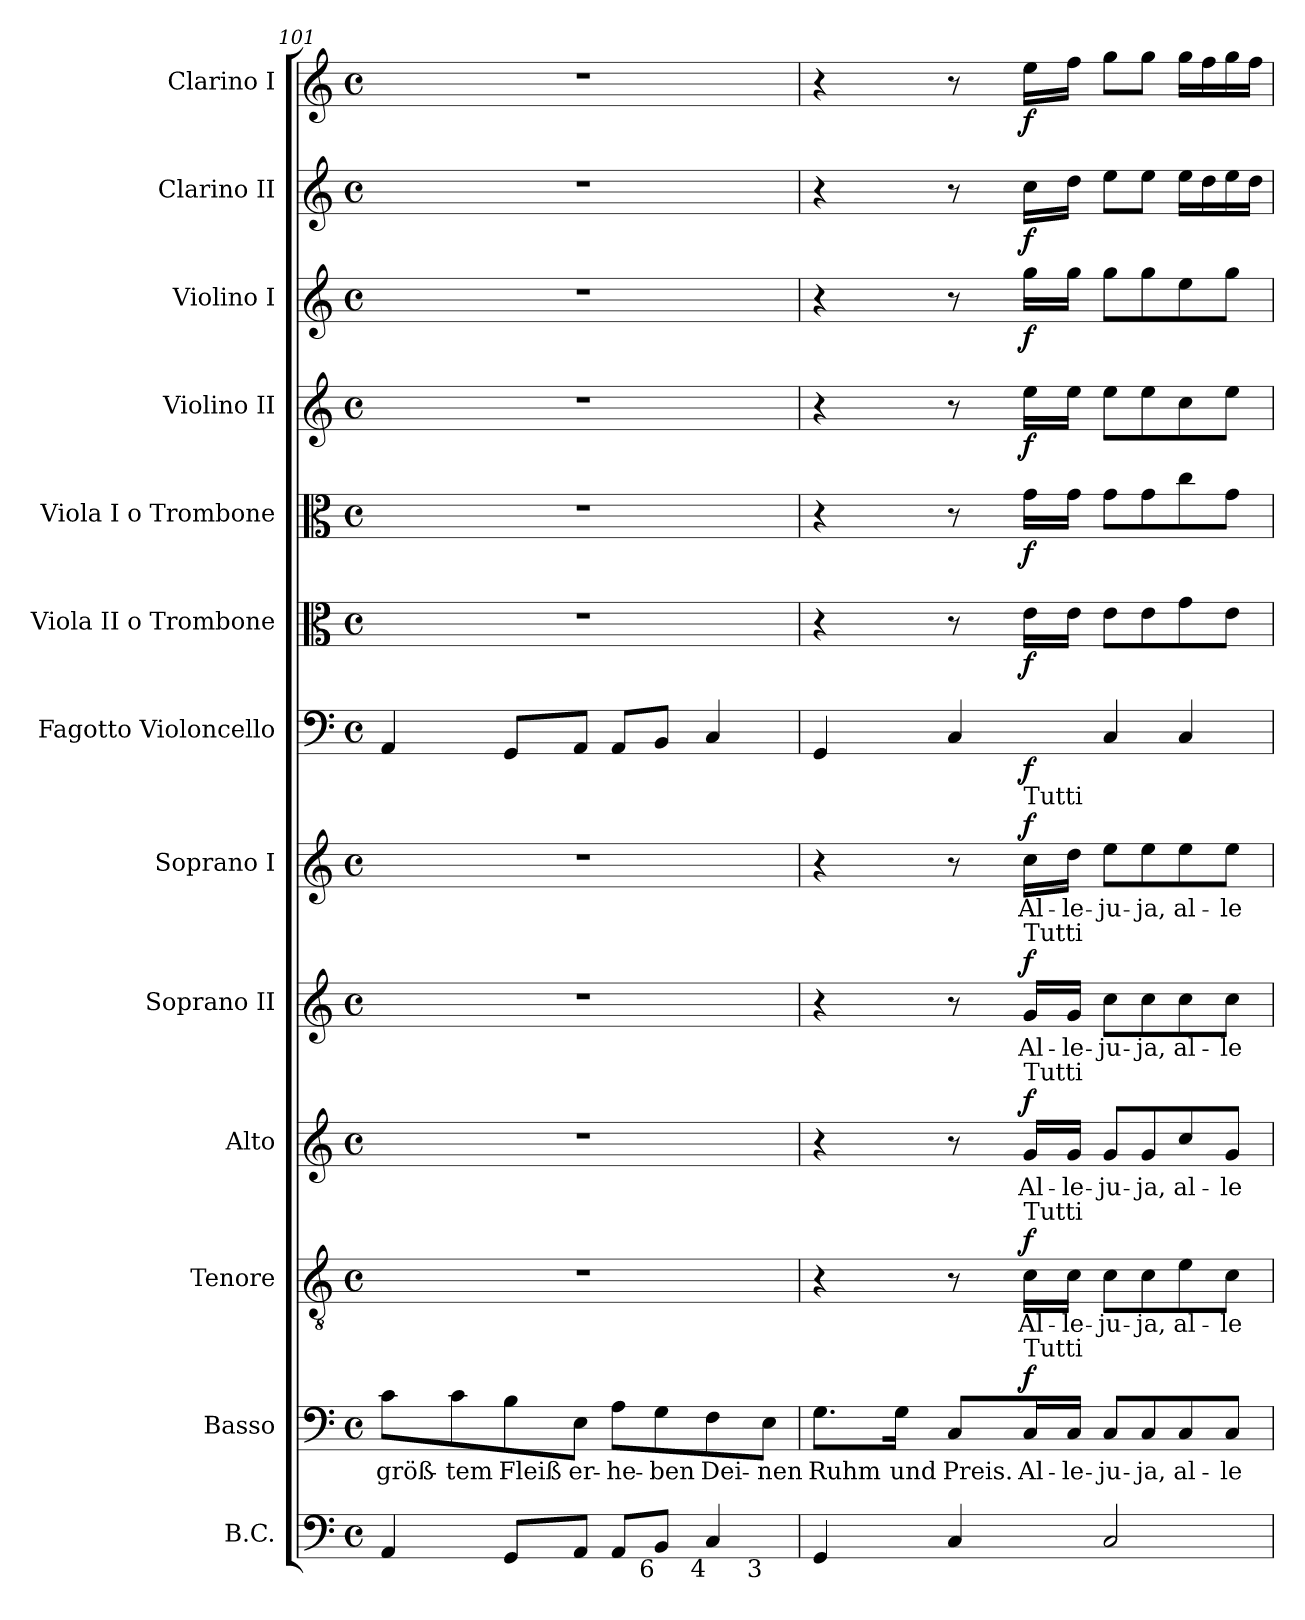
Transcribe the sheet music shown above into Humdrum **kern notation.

**kern	**kern	**text	**dynam	**kern	**text	**dynam	**kern	**text	**dynam	**kern	**text	**dynam	**kern	**text	**dynam	**kern	**dynam	**kern	**dynam	**kern	**dynam	**kern	**dynam	**kern	**dynam	**kern	**dynam	**kern	**dynam
*part13	*part12	*part12	*part12	*part11	*part11	*part11	*part10	*part10	*part10	*part9	*part9	*part9	*part8	*part8	*part8	*part7	*part7	*part6	*part6	*part5	*part5	*part4	*part4	*part3	*part3	*part2	*part2	*part1	*part1
*staff13	*staff12	*staff12	*staff12	*staff11	*staff11	*staff11	*staff10	*staff10	*staff10	*staff9	*staff9	*staff9	*staff8	*staff8	*staff8	*staff7	*staff7	*staff6	*staff6	*staff5	*staff5	*staff4	*staff4	*staff3	*staff3	*staff2	*staff2	*staff1	*staff1
*I"B.C.	*I"Basso	*	*	*I"Tenore	*	*	*I"Alto	*	*	*I"Soprano II	*	*	*I"Soprano I	*	*	*I"Fagotto Violoncello	*	*I"Viola II o Trombone	*	*I"Viola I o Trombone	*	*I"Violino II	*	*I"Violino I	*	*I"Clarino II	*	*I"Clarino I	*
*	*I'B.	*	*	*I'T.	*	*	*	*	*	*I'S.	*	*	*I'S.	*	*	*I'Fg.	*	*I'Vla.	*	*I'Vla.	*	*I'Vln. II	*	*I'Vln. I	*	*	*	*	*
*clefF4	*clefF4	*	*	*clefGv2	*	*	*clefG2	*	*	*clefG2	*	*	*clefG2	*	*	*clefF4	*	*clefC3	*	*clefC3	*	*clefG2	*	*clefG2	*	*clefG2	*	*clefG2	*
*	*	*	*	*ITrd7c12	*	*	*	*	*	*	*	*	*	*	*	*	*	*	*	*	*	*	*	*	*	*	*	*	*
*k[]	*k[]	*	*	*k[]	*	*	*k[]	*	*	*k[]	*	*	*k[]	*	*	*k[]	*	*k[]	*	*k[]	*	*k[]	*	*k[]	*	*k[]	*	*k[]	*
*C:	*C:	*	*	*C:	*	*	*C:	*	*	*C:	*	*	*C:	*	*	*C:	*	*C:	*	*C:	*	*C:	*	*C:	*	*C:	*	*C:	*
*M4/4	*M4/4	*	*	*M4/4	*	*	*M4/4	*	*	*M4/4	*	*	*M4/4	*	*	*M4/4	*	*M4/4	*	*M4/4	*	*M4/4	*	*M4/4	*	*M4/4	*	*M4/4	*
*met(c)	*met(c)	*	*	*met(c)	*	*	*met(c)	*	*	*met(c)	*	*	*met(c)	*	*	*met(c)	*	*met(c)	*	*met(c)	*	*met(c)	*	*met(c)	*	*met(c)	*	*met(c)	*
=101	=101	=101	=101	=101	=101	=101	=101	=101	=101	=101	=101	=101	=101	=101	=101	=101	=101	=101	=101	=101	=101	=101	=101	=101	=101	=101	=101	=101	=101
!	!	!LO:LY:b:color=#000000	!	!	!	!	!	!	!	!	!	!	!	!	!	!	!	!	!	!	!	!	!	!	!	!	!	!	!
*^	*	*	*	*	*	*	*	*	*	*	*	*	*	*	*	*	*	*	*	*	*	*	*	*	*	*	*	*	*
4AAi/	2..ryy	8ci\L	größ-	.	1r	.	.	1r	.	.	1r	.	.	1r	.	.	4AAi/	.	1r	.	1r	.	1r	.	1r	.	1r	.	1r	.
!	!	!	!LO:LY:b:color=#000000	!	!	!	!	!	!	!	!	!	!	!	!	!	!	!	!	!	!	!	!	!	!	!	!	!	!	!
.	.	8ci\	-tem	.	.	.	.	.	.	.	.	.	.	.	.	.	.	.	.	.	.	.	.	.	.	.	.	.	.	.
!	!	!	!LO:LY:b:color=#000000	!	!	!	!	!	!	!	!	!	!	!	!	!	!	!	!	!	!	!	!	!	!	!	!	!	!	!
8GGi/L	.	8Bi\	Fleiß	.	.	.	.	.	.	.	.	.	.	.	.	.	8GGi/L	.	.	.	.	.	.	.	.	.	.	.	.	.
!	!	!	!LO:LY:b:color=#000000	!	!	!	!	!	!	!	!	!	!	!	!	!	!	!	!	!	!	!	!	!	!	!	!	!	!	!
8AAi/J	.	8Ei\J	er-	.	.	.	.	.	.	.	.	.	.	.	.	.	8AAi/J	.	.	.	.	.	.	.	.	.	.	.	.	.
!	!	!	!LO:LY:b:color=#000000	!	!	!	!	!	!	!	!	!	!	!	!	!	!	!	!	!	!	!	!	!	!	!	!	!	!	!
8AAi/L	.	8Ai\L	-he-	.	.	.	.	.	.	.	.	.	.	.	.	.	8AAi/L	.	.	.	.	.	.	.	.	.	.	.	.	.
!LO:TX:b:rj:t=6	!	!	!	!	!	!	!	!	!	!	!	!	!	!	!	!	!	!	!	!	!	!	!	!	!	!	!	!	!	!
!	!	!	!LO:LY:b:color=#000000	!	!	!	!	!	!	!	!	!	!	!	!	!	!	!	!	!	!	!	!	!	!	!	!	!	!	!
8BBi/J	.	8Gi\	-ben	.	.	.	.	.	.	.	.	.	.	.	.	.	8BBi/J	.	.	.	.	.	.	.	.	.	.	.	.	.
!LO:TX:b:rj:t=4	!	!	!	!	!	!	!	!	!	!	!	!	!	!	!	!	!	!	!	!	!	!	!	!	!	!	!	!	!	!
!	!	!	!LO:LY:b:color=#000000	!	!	!	!	!	!	!	!	!	!	!	!	!	!	!	!	!	!	!	!	!	!	!	!	!	!	!
4Ci/	.	8Fi\	Dei-	.	.	.	.	.	.	.	.	.	.	.	.	.	4Ci/	.	.	.	.	.	.	.	.	.	.	.	.	.
!	!LO:TX:b:rj:t=3	!	!	!	!	!	!	!	!	!	!	!	!	!	!	!	!	!	!	!	!	!	!	!	!	!	!	!	!	!
!	!	!	!LO:LY:b:color=#000000	!	!	!	!	!	!	!	!	!	!	!	!	!	!	!	!	!	!	!	!	!	!	!	!	!	!	!
.	8ryy	8Ei\J	-nen	.	.	.	.	.	.	.	.	.	.	.	.	.	.	.	.	.	.	.	.	.	.	.	.	.	.	.
*v	*v	*	*	*	*	*	*	*	*	*	*	*	*	*	*	*	*	*	*	*	*	*	*	*	*	*	*	*	*	*
=102	=102	=102	=102	=102	=102	=102	=102	=102	=102	=102	=102	=102	=102	=102	=102	=102	=102	=102	=102	=102	=102	=102	=102	=102	=102	=102	=102	=102	=102
*^	*	*	*	*	*	*	*	*	*	*	*	*	*	*	*	*	*	*	*	*	*	*	*	*	*	*	*	*	*
!	!	!	!LO:LY:b:color=#000000	!	!	!	!	!	!	!	!	!	!	!	!	!	!	!	!	!	!	!	!	!	!	!	!	!	!	!
*v	*v	*	*	*	*	*	*	*	*	*	*	*	*	*	*	*	*^	*	*	*	*	*	*	*	*	*	*	*	*	*
4GGi/	8.Gi\L	Ruhm	.	4r	.	.	4r	.	.	4r	.	.	4r	.	.	4GGi/	4.ryy	.	4r	.	4r	.	4r	.	4r	.	4r	.	4r	.
!	!	!LO:LY:b:color=#000000	!	!	!	!	!	!	!	!	!	!	!	!	!	!	!	!	!	!	!	!	!	!	!	!	!	!	!	!
.	16Gi\Jk	und	.	.	.	.	.	.	.	.	.	.	.	.	.	.	.	.	.	.	.	.	.	.	.	.	.	.	.	.
!	!	!LO:LY:b:color=#000000	!	!	!	!	!	!	!	!	!	!	!	!	!	!	!	!	!	!	!	!	!	!	!	!	!	!	!	!
4Ci/	8Ci/L	Preis.	.	8r	.	.	8r	.	.	8r	.	.	8r	.	.	4Ci/	.	.	8r	.	8r	.	8r	.	8r	.	8r	.	8r	.
!	!	!LO:LY:b:color=#000000	!	!	!	!	!	!	!	!	!	!	!	!	!	!	!	!	!	!	!	!	!	!	!	!	!	!	!	!
!	!	!	!	!	!LO:LY:b:color=#000000	!	!	!	!	!	!	!	!	!	!	!	!	!	!	!	!	!	!	!	!	!	!	!	!	!
!	!	!	!	!	!	!	!	!LO:LY:b:color=#000000	!	!	!	!	!	!	!	!	!	!	!	!	!	!	!	!	!	!	!	!	!	!
!	!	!	!	!	!	!	!	!	!	!	!LO:LY:b:color=#000000	!	!	!	!	!	!	!	!	!	!	!	!	!	!	!	!	!	!	!
!	!	!	!	!	!	!	!	!	!	!	!	!	!LO:TX:a:t=Tutti	!	!	!	!	!	!	!	!	!	!	!	!	!	!	!	!	!
!	!	!	!	!	!	!	!	!	!	!LO:TX:a:t=Tutti	!	!	!	!	!	!	!	!	!	!	!	!	!	!	!	!	!	!	!	!
!	!	!	!	!	!	!	!LO:TX:a:t=Tutti	!	!	!	!	!	!	!	!	!	!	!	!	!	!	!	!	!	!	!	!	!	!	!
!	!	!	!	!LO:TX:a:t=Tutti	!	!	!	!	!	!	!	!	!	!	!	!	!	!	!	!	!	!	!	!	!	!	!	!	!	!
!	!LO:TX:a:t=Tutti	!	!	!	!	!	!	!	!	!	!	!	!	!	!	!	!	!	!	!	!	!	!	!	!	!	!	!	!	!
!	!	!	!	!	!	!	!	!	!	!	!	!	!	!LO:LY:b:color=#000000	!	!	!	!	!	!	!	!	!	!	!	!	!	!	!	!
.	16Ci/L	Al-	f	16Ci\LL	Al-	f	16gi/LL	Al-	f	16gi/LL	Al-	f	16cci\LL	Al-	f	.	2ryy	f	16ei\LL	f	16gi\LL	f	16eei\LL	f	16ggi\LL	f	16cci\LL	f	16eei\LL	f
!	!	!LO:LY:b:color=#000000	!	!	!	!	!	!	!	!	!	!	!	!	!	!	!	!	!	!	!	!	!	!	!	!	!	!	!	!
!	!	!	!	!	!LO:LY:b:color=#000000	!	!	!	!	!	!	!	!	!	!	!	!	!	!	!	!	!	!	!	!	!	!	!	!	!
!	!	!	!	!	!	!	!	!LO:LY:b:color=#000000	!	!	!	!	!	!	!	!	!	!	!	!	!	!	!	!	!	!	!	!	!	!
!	!	!	!	!	!	!	!	!	!	!	!LO:LY:b:color=#000000	!	!	!	!	!	!	!	!	!	!	!	!	!	!	!	!	!	!	!
!	!	!	!	!	!	!	!	!	!	!	!	!	!	!LO:LY:b:color=#000000	!	!	!	!	!	!	!	!	!	!	!	!	!	!	!	!
.	16Ci/JJ	-le-	.	16Ci\JJ	-le-	.	16gi/JJ	-le-	.	16gi/JJ	-le-	.	16ddi\JJ	-le-	.	.	.	.	16ei\JJ	.	16gi\JJ	.	16eei\JJ	.	16ggi\JJ	.	16ddi\JJ	.	16ffi\JJ	.
!	!	!LO:LY:b:color=#000000	!	!	!	!	!	!	!	!	!	!	!	!	!	!	!	!	!	!	!	!	!	!	!	!	!	!	!	!
!	!	!	!	!	!LO:LY:b:color=#000000	!	!	!	!	!	!	!	!	!	!	!	!	!	!	!	!	!	!	!	!	!	!	!	!	!
!	!	!	!	!	!	!	!	!LO:LY:b:color=#000000	!	!	!	!	!	!	!	!	!	!	!	!	!	!	!	!	!	!	!	!	!	!
!	!	!	!	!	!	!	!	!	!	!	!LO:LY:b:color=#000000	!	!	!	!	!	!	!	!	!	!	!	!	!	!	!	!	!	!	!
!	!	!	!	!	!	!	!	!	!	!	!	!	!	!LO:LY:b:color=#000000	!	!	!	!	!	!	!	!	!	!	!	!	!	!	!	!
2Ci/	8Ci/L	-ju-	.	8Ci\L	-ju-	.	8gi/L	-ju-	.	8cci\L	-ju-	.	8eei\L	-ju-	.	4Ci/	.	.	8ei\L	.	8gi\L	.	8eei\L	.	8ggi\L	.	8eei\L	.	8ggi\L	.
!	!	!LO:LY:b:color=#000000	!	!	!	!	!	!	!	!	!	!	!	!	!	!	!	!	!	!	!	!	!	!	!	!	!	!	!	!
!	!	!	!	!	!LO:LY:b:color=#000000	!	!	!	!	!	!	!	!	!	!	!	!	!	!	!	!	!	!	!	!	!	!	!	!	!
!	!	!	!	!	!	!	!	!LO:LY:b:color=#000000	!	!	!	!	!	!	!	!	!	!	!	!	!	!	!	!	!	!	!	!	!	!
!	!	!	!	!	!	!	!	!	!	!	!LO:LY:b:color=#000000	!	!	!	!	!	!	!	!	!	!	!	!	!	!	!	!	!	!	!
!	!	!	!	!	!	!	!	!	!	!	!	!	!	!LO:LY:b:color=#000000	!	!	!	!	!	!	!	!	!	!	!	!	!	!	!	!
.	8Ci/	-ja,	.	8Ci\	-ja,	.	8gi/	-ja,	.	8cci\	-ja,	.	8eei\	-ja,	.	.	.	.	8ei\	.	8gi\	.	8eei\	.	8ggi\	.	8eei\J	.	8ggi\J	.
!	!	!LO:LY:b:color=#000000	!	!	!	!	!	!	!	!	!	!	!	!	!	!	!	!	!	!	!	!	!	!	!	!	!	!	!	!
!	!	!	!	!	!LO:LY:b:color=#000000	!	!	!	!	!	!	!	!	!	!	!	!	!	!	!	!	!	!	!	!	!	!	!	!	!
!	!	!	!	!	!	!	!	!LO:LY:b:color=#000000	!	!	!	!	!	!	!	!	!	!	!	!	!	!	!	!	!	!	!	!	!	!
!	!	!	!	!	!	!	!	!	!	!	!LO:LY:b:color=#000000	!	!	!	!	!	!	!	!	!	!	!	!	!	!	!	!	!	!	!
!	!	!	!	!	!	!	!	!	!	!	!	!	!	!LO:LY:b:color=#000000	!	!	!	!	!	!	!	!	!	!	!	!	!	!	!	!
.	8Ci/	al-	.	8Ei\	al-	.	8cci/	al-	.	8cci\	al-	.	8eei\	al-	.	4Ci/	.	.	8gi\	.	8cci\	.	8cci\	.	8eei\	.	16eei\LL	.	16ggi\LL	.
.	.	.	.	.	.	.	.	.	.	.	.	.	.	.	.	.	.	.	.	.	.	.	.	.	.	.	16ddi\	.	16ffi\	.
!	!	!LO:LY:b:color=#000000	!	!	!	!	!	!	!	!	!	!	!	!	!	!	!	!	!	!	!	!	!	!	!	!	!	!	!	!
!	!	!	!	!	!LO:LY:b:color=#000000	!	!	!	!	!	!	!	!	!	!	!	!	!	!	!	!	!	!	!	!	!	!	!	!	!
!	!	!	!	!	!	!	!	!LO:LY:b:color=#000000	!	!	!	!	!	!	!	!	!	!	!	!	!	!	!	!	!	!	!	!	!	!
!	!	!	!	!	!	!	!	!	!	!	!LO:LY:b:color=#000000	!	!	!	!	!	!	!	!	!	!	!	!	!	!	!	!	!	!	!
!	!	!	!	!	!	!	!	!	!	!	!	!	!	!LO:LY:b:color=#000000	!	!	!	!	!	!	!	!	!	!	!	!	!	!	!	!
.	8Ci/J	-le-	.	8Ci\J	-le-	.	8gi/J	-le-	.	8cci\J	-le-	.	8eei\J	-le-	.	.	8ryy	.	8ei\J	.	8gi\J	.	8eei\J	.	8ggi\J	.	16eei\	.	16ggi\	.
.	.	.	.	.	.	.	.	.	.	.	.	.	.	.	.	.	.	.	.	.	.	.	.	.	.	.	16ddi\JJ	.	16ffi\JJ	.
*	*	*	*	*	*	*	*	*	*	*	*	*	*	*	*	*v	*v	*	*	*	*	*	*	*	*	*	*	*	*	*
=	=	=	=	=	=	=	=	=	=	=	=	=	=	=	=	=	=	=	=	=	=	=	=	=	=	=	=	=	=
*-	*-	*-	*-	*-	*-	*-	*-	*-	*-	*-	*-	*-	*-	*-	*-	*-	*-	*-	*-	*-	*-	*-	*-	*-	*-	*-	*-	*-	*-
